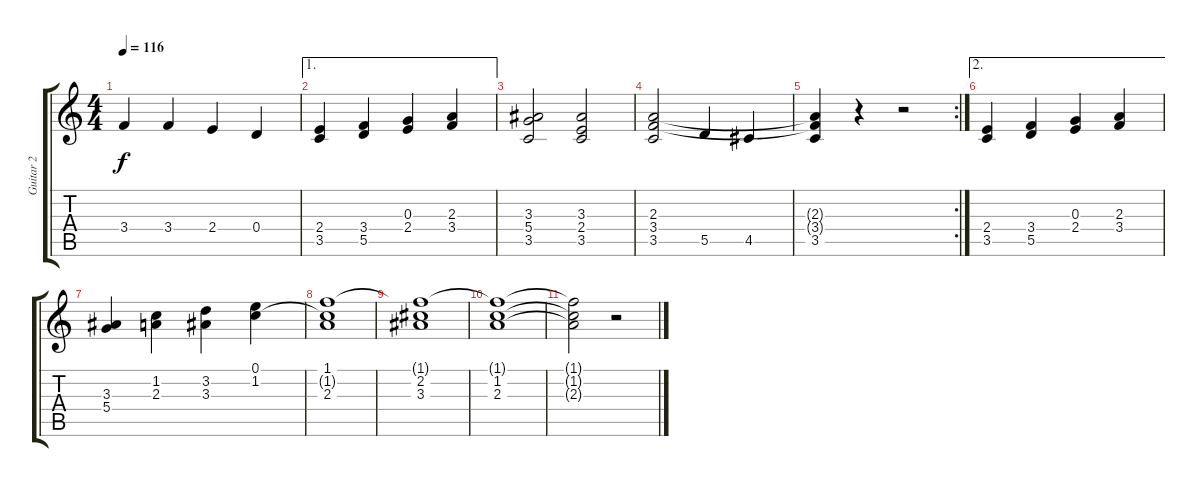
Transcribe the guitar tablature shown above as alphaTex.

\track ("Guitar 2" "Guitar 2") {instrument acousticguitarnylon}
\staff {score tabs}
\tuning (E4 B3 G3 D3 A2 E2) {hide}
\ts (4 4)
\tempo 116
\clef g2
\ks c
3.4.4{dy f} 3.4.4 2.4.4 0.4.4 |
\ae 1
(2.4 3.5).4 (3.4 5.5).4 (0.3 2.4).4 (2.3 3.4).4 |
(3.3 5.4 3.5).2 (3.3 2.4 3.5).2 |
(2.3 3.4 3.5).2 5.5.4 4.5.4 |
\rc 2
(2.3{t} 3.4{t} 3.5).4 r.4 r.2 |
\ae 2
(2.4 3.5).4 (3.4 5.5).4 (0.3 2.4).4 (2.3 3.4).4 |
(3.3 5.4).4 (1.2 2.3).4 (3.2 3.3).4 (0.1 1.2).4 |
(1.1 1.2{t} 2.3).1 |
(1.1{t} 2.2 3.3).1 |
(1.1{t} 1.2 2.3).1 |
(1.1{t} 1.2{t} 2.3{t}).2 r.2
